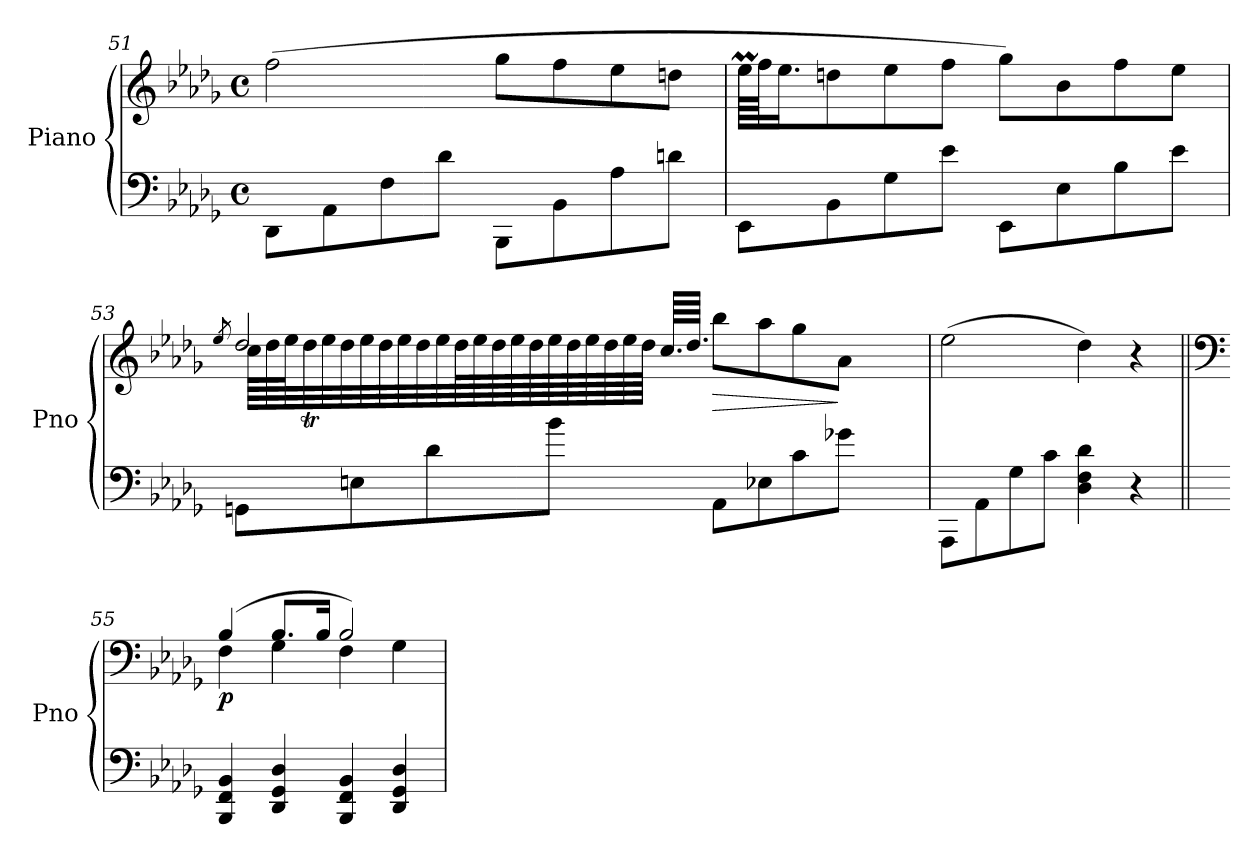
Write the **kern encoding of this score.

**kern	**kern	**dynam
*part1	*part1	*part1
*staff2	*staff1	*staff1/2
*I"Piano	*	*
*I'Pno	*	*
!!LO:LB:g=z
*clefF4	*clefG2	*
*k[b-e-a-d-g-]	*k[b-e-a-d-g-]	*
*M4/4	*M4/4	*
*met(c)	*met(c)	*
=51	=51	=51
8DD-\L	(2ff\	.
8AA-\	.	.
8F\	.	.
8d-\J	.	.
8BBB-\L	8gg-\L	.
8BB-\	8ff\	.
8A-\	8ee-\	.
8dn\J	8ddn\J	.
=52	=52	=52
*	*^	*
8EE-\L	8ee-M\L	64ee-LLLL	.
.	.	64ffJJ	.
.	.	16.ee-JJ	.
8BB-\	8ddn\	2..ryy	.
8G-\	8ee-\	.	.
8e-\J	8ff\J	.	.
8EE-\L	8gg-\L)	.	.
8E-\	8b-\	.	.
8B-\	8ff\	.	.
8e-\J	8ee-\J	.	.
!!LO:PB:g=z	!!
=53	=53	=53	=53
.	8qee-/	.	.
8GGn\L	2dd-/	64ccLLLL	.
.	.	64dd-	.
.	.	64ee-J	.
.	.	32dd-T	.
.	.	32ee-	.
.	.	32dd-	.
8En\	.	.	.
.	.	32ee-	.
.	.	32dd-	.
.	.	32ee-	.
.	.	32dd-	.
8d-\	.	.	.
.	.	32ee-	.
.	.	64dd-L	.
.	.	64ee-	.
.	.	64dd-	.
.	.	64ee-	.
.	.	64dd-	.
8b-\J	.	64ee-	.
.	.	64dd-	.
.	.	64ee-	.
.	.	64dd-	.
.	.	64ee-TTT	.
.	.	64dd-JJJJ	.
*	*	*Xtuplet	*
.	.	96.cc/LL	.
.	.	96.dd-/JJ	.
!	!	!	!LO:HP:b
8AA-\L	8bb-\L	24..ryy	>
.	.	4ryy	.
8E-X\	8aa-\	.	.
8c\	8gg-\	.	.
.	.	8ryy	.
8g-X\J	8a-\J	.	]
.	.	32ryy	.
*	*v	*v	*
!!LO:LB:g=z
=54	=54	=54
8AAA-\L	(2ee-\	.
8AA-\	.	.
8G-\	.	.
8c\J	.	.
4D-\ 4F\ 4d-\	4dd-\)	.
4r	4r	.
!!LO:PB:g=z
=55||	=55||	=55||
*	*clefF4	*
*	*^	*
!	!	!	!LO:DY:b
4BBB-/ 4FF/ 4BB-/	(4B-/	4F\	p
4DD-/ 4GG-/ 4D-/	8.B-/L	4G-\	.
.	16B-/Jk	.	.
4BBB-/ 4FF/ 4BB-/	2B-/)	4F\	.
4DD-/ 4GG-/ 4D-/	.	4G-\	.
*	*v	*v	*
=	=	=
*-	*-	*-
